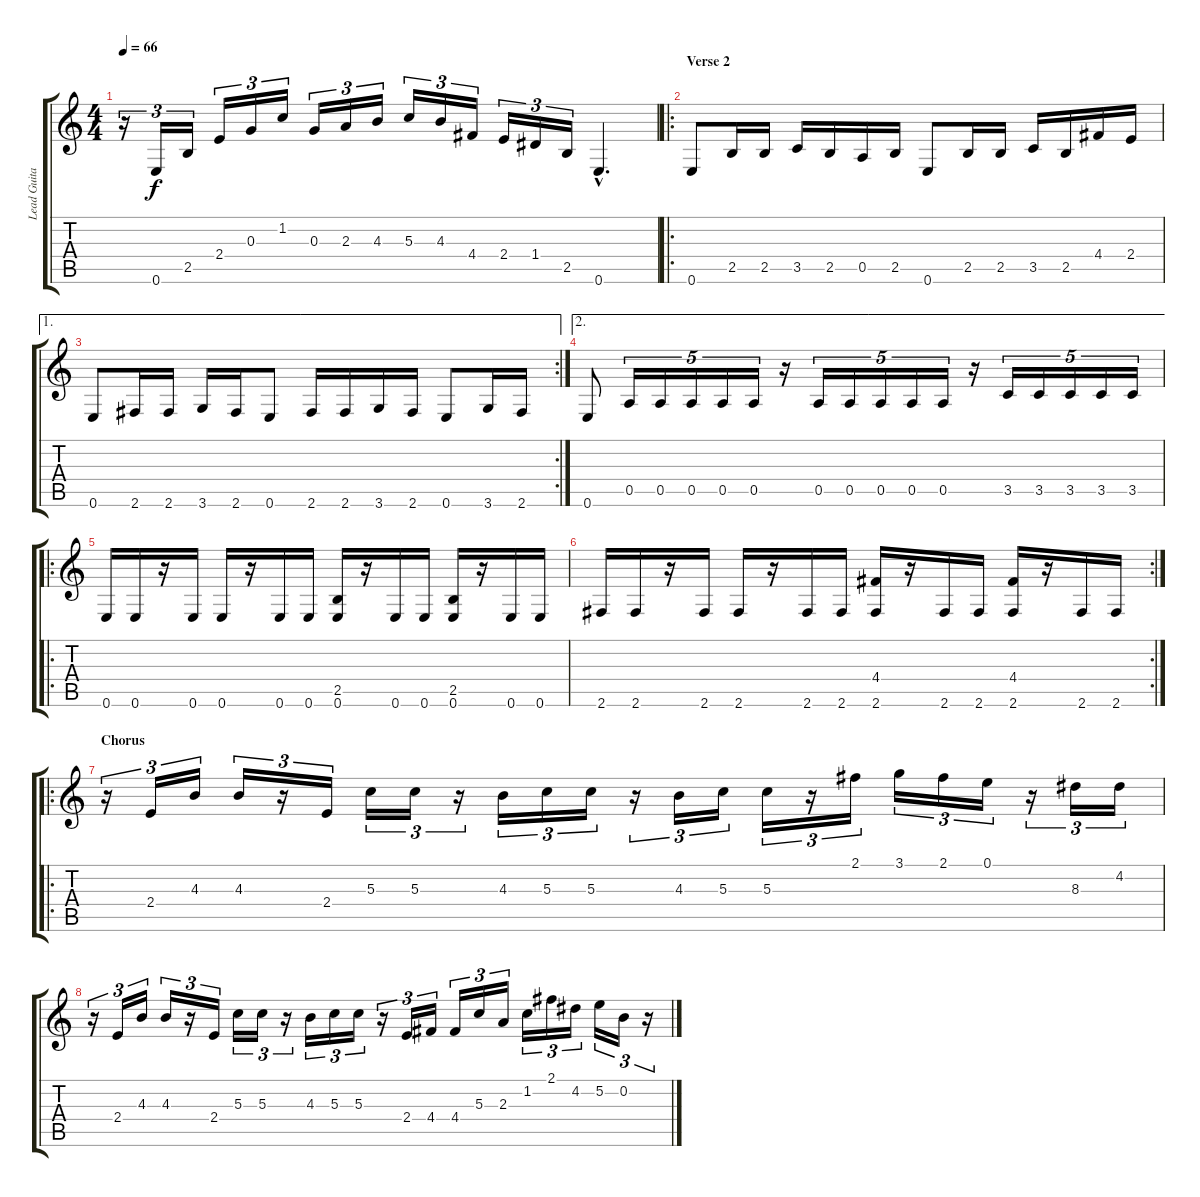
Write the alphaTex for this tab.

\track ("Lead Guitar" "Lead Guita") {instrument distortionguitar}
\staff {score tabs}
\tuning (E4 B3 G3 D3 A2 E2) {hide}
\ts (4 4)
\tempo 66
\clef g2
\ks c
r.16{tu (3 2) dy f} 0.6.16{tu (3 2)} 2.5.16{tu (3 2)} 2.4.16{tu (3 2)} 0.3.16{tu (3 2)} 1.2.16{tu (3 2)} 0.3.16{tu (3 2)} 2.3.16{tu (3 2)} 4.3.16{tu (3 2)} 5.3.16{tu (3 2)} 4.3.16{tu (3 2)} 4.4.16{tu (3 2)} 2.4.16{tu (3 2)} 1.4.16{tu (3 2)} 2.5.16{tu (3 2)} 0.6{hac}.4{d} |
\ro
\section ("" "Verse 2")
0.6.8 2.5.16 2.5.16 3.5.16 2.5.16 0.5.16 2.5.16 0.6.8 2.5.16 2.5.16 3.5.16 2.5.16 4.4.16 2.4.16 |
\ae 1
\rc 2
0.6.8 2.6.16 2.6.16 3.6.16 2.6.16 0.6.8 2.6.16 2.6.16 3.6.16 2.6.16 0.6.8 3.6.16 2.6.16 |
\ae 2
0.6.8 0.5.16{tu (5 4)} 0.5.16{tu (5 4)} 0.5.16{tu (5 4)} 0.5.16{tu (5 4)} 0.5.16{tu (5 4)} r.16 0.5.16{tu (5 4)} 0.5.16{tu (5 4)} 0.5.16{tu (5 4)} 0.5.16{tu (5 4)} 0.5.16{tu (5 4)} r.16 3.5.16{tu (5 4)} 3.5.16{tu (5 4)} 3.5.16{tu (5 4)} 3.5.16{tu (5 4)} 3.5.16{tu (5 4)} |
\ro
0.6.16 0.6.16 r.16 0.6.16 0.6.16 r.16 0.6.16 0.6.16 (2.5 0.6).16 r.16 0.6.16 0.6.16 (2.5 0.6).16 r.16 0.6.16 0.6.16 |
\rc 2
2.6.16 2.6.16 r.16 2.6.16 2.6.16 r.16 2.6.16 2.6.16 (4.4 2.6).16 r.16 2.6.16 2.6.16 (4.4 2.6).16 r.16 2.6.16 2.6.16 |
\ro
\section ("" "Chorus")
r.16{tu (3 2)} 2.4.16{tu (3 2)} 4.3.16{tu (3 2)} 4.3.16{tu (3 2)} r.16{tu (3 2)} 2.4.16{tu (3 2)} 5.3.16{tu (3 2)} 5.3.16{tu (3 2)} r.16{tu (3 2)} 4.3.16{tu (3 2)} 5.3.16{tu (3 2)} 5.3.16{tu (3 2)} r.16{tu (3 2)} 4.3.16{tu (3 2)} 5.3.16{tu (3 2)} 5.3.16{tu (3 2)} r.16{tu (3 2)} 2.1.16{tu (3 2)} 3.1.16{tu (3 2)} 2.1.16{tu (3 2)} 0.1.16{tu (3 2)} r.16{tu (3 2)} 8.3.16{tu (3 2)} 4.2.16{tu (3 2)} |
r.16{tu (3 2)} 2.4.16{tu (3 2)} 4.3.16{tu (3 2)} 4.3.16{tu (3 2)} r.16{tu (3 2)} 2.4.16{tu (3 2)} 5.3.16{tu (3 2)} 5.3.16{tu (3 2)} r.16{tu (3 2)} 4.3.16{tu (3 2)} 5.3.16{tu (3 2)} 5.3.16{tu (3 2)} r.16{tu (3 2)} 2.4.16{tu (3 2)} 4.4.16{tu (3 2)} 4.4.16{tu (3 2)} 5.3.16{tu (3 2)} 2.3.16{tu (3 2)} 1.2.16{tu (3 2)} 2.1.16{tu (3 2)} 4.2.16{tu (3 2)} 5.2.16{tu (3 2)} 0.2.16{tu (3 2)} r.16{tu (3 2)}
